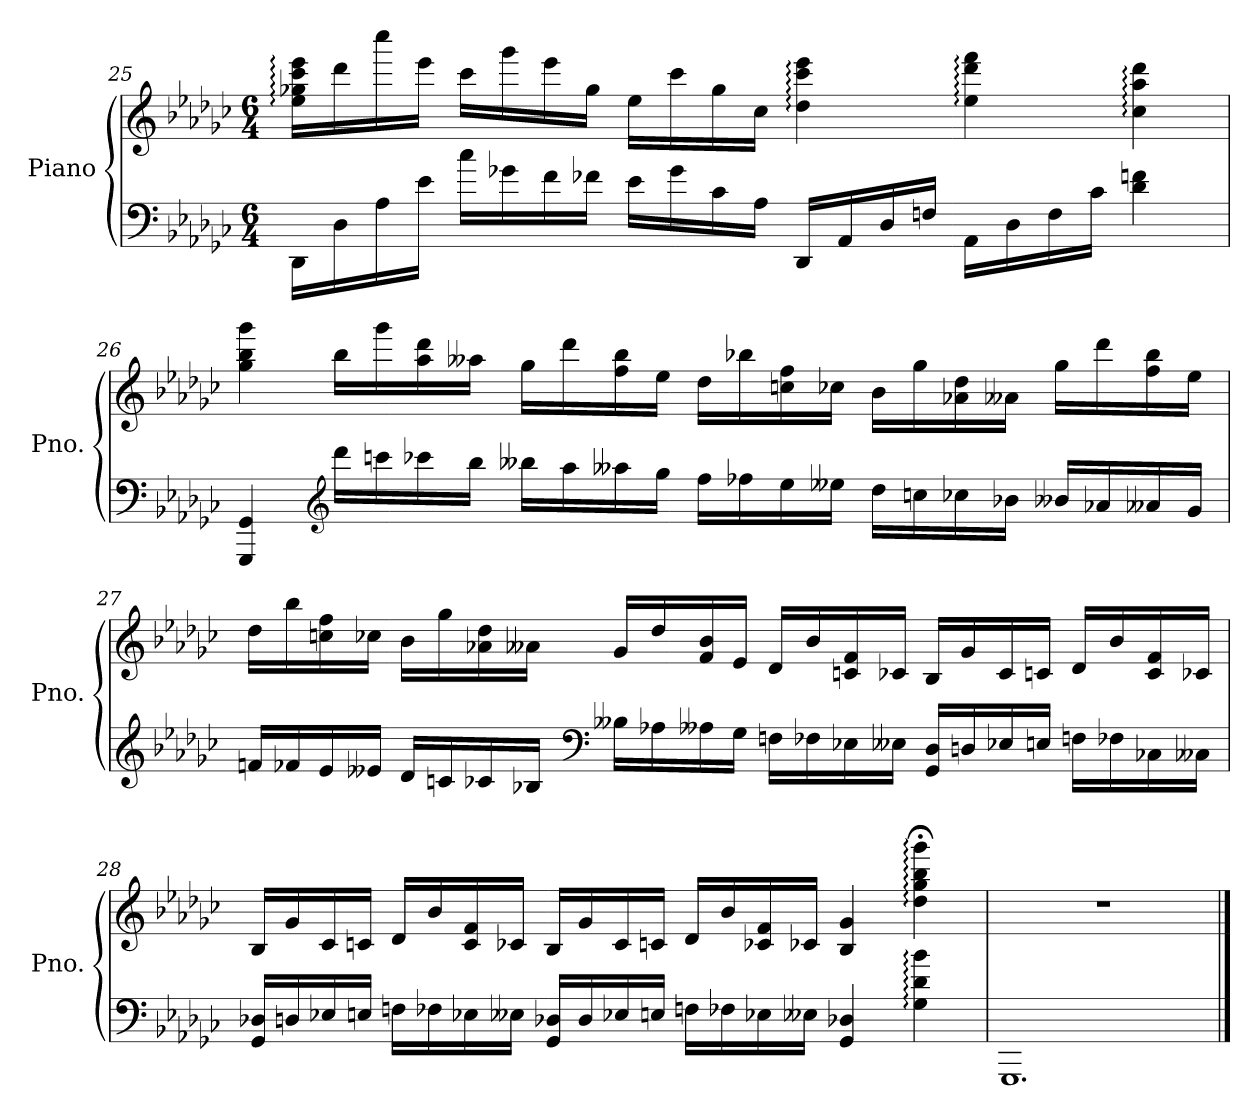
**kern	**kern
*part1	*part1
*staff2	*staff1
*I"Piano	*
*I'Pno.	*
!!LO:LB:g=z
*clefF4	*clefG2
*k[b-e-a-d-g-c-]	*k[b-e-a-d-g-c-]
*M6/4	*M6/4
*MM80	*MM80
=25	=25
16DD-\LL	16ee-\: 16gg-X\: 16ccc-\: 16eee-\:LL
16D-\	16ddd-\
16A-\	16cccc-\
16e-\JJ	16eee-\JJ
16cc-\LL	16ccc-\LL
16g-X\	16ggg-\
16f\	16eee-\
16f-X\JJ	16gg-\JJ
16e-\LL	16ee-\LL
16g-\	16ccc-\
16c-\	16gg-\
16A-\JJ	16cc-\JJ
16DD-/LL	4dd-\: 4ccc-\: 4eee-\:
16AA-/	.
16D-/	.
16Fn/JJ	.
16AA-\LL	4ee-\: 4ddd-\: 4fff\:
16D-\	.
16F\	.
16c-\JJ	.
4d-\ 4fn\	4cc-\: 4aa-\: 4ddd-\:
!!LO:PB:g=z
=26	=26
*	*MM30
4GGG-/ 4GG-/	4gg-\ 4bb-\ 4ggg-\
*clefG2	*
*	*MM80
16ddd-\LL	16bb-\LL
16cccn\	16ggg-\
16ccc-X\	16aa-\ 16ddd-\
16bb-\JJ	16aa--X\JJ
16bb--X\LL	16gg-\LL
16aa-\	16ddd-\
16aa--X\	16ff\ 16bb-\
16gg-\JJ	16ee-\JJ
16ff\LL	16dd-\LL
16ff-X\	16bb-X\
16ee-\	16ccn\ 16ff\
16ee--X\JJ	16cc-X\JJ
16dd-\LL	16b-\LL
16ccn\	16gg-\
16cc-X\	16a-X\ 16dd-\
16b-X\JJ	16a--X\JJ
16b--X/LL	16gg-\LL
16a-X/	16ddd-\
16a--X/	16ff\ 16bb-\
16g-/JJ	16ee-\JJ
!!LO:LB:g=z
=27	=27
16fn/LL	16dd-\LL
16f-X/	16bb-\
16e-/	16ccn\ 16ff\
16e--X/JJ	16cc-X\JJ
16d-/LL	16b-\LL
16cn/	16gg-\
16c-X/	16a-X\ 16dd-\
16B-X/JJ	16a--X\JJ
*clefF4	*
16B--X\LL	16g-/LL
16A-X\	16dd-/
16A--X\	16f/ 16b-/
16G-\JJ	16e-/JJ
16Fn\LL	16d-/LL
16F-X\	16b-/
16E-X\	16cn/ 16f/
16E--X\JJ	16c-X/JJ
16GG-/ 16D-/LL	16B-/LL
16Dn/	16g-/
16E-X/	16c-/
16En/JJ	16cn/JJ
16Fn\LL	16d-/LL
16F-X\	16b-/
16C-X\	16c/ 16f/
16C--X\JJ	16c-X/JJ
!!LO:LB:g=z
=28	=28
16GG-/ 16D-X/LL	16B-/LL
16Dn/	16g-/
16E-X/	16c-/
16En/JJ	16cn/JJ
16Fn\LL	16d-/LL
16F-X\	16b-/
16E-X\	16c/ 16f/
16E--X\JJ	16c-X/JJ
16GG-/ 16D-X/LL	16B-/LL
16D-/	16g-/
16E-X/	16c-/
16En/JJ	16cn/JJ
16Fn\LL	16d-/LL
16F-X\	16b-/
16E-X\	16c-X/ 16f/
16E--X\JJ	16c-X/JJ
*	*MM30
4GG-/ 4D-X/	4B-/ 4g-/
4G-\: 4d-\: 4b-\:	4dd-\;<: 4gg-\;<: 4bb-\;<: 4ggg-\;<:
=29	=29
1.GGG-	1.r
==	==
*-	*-
